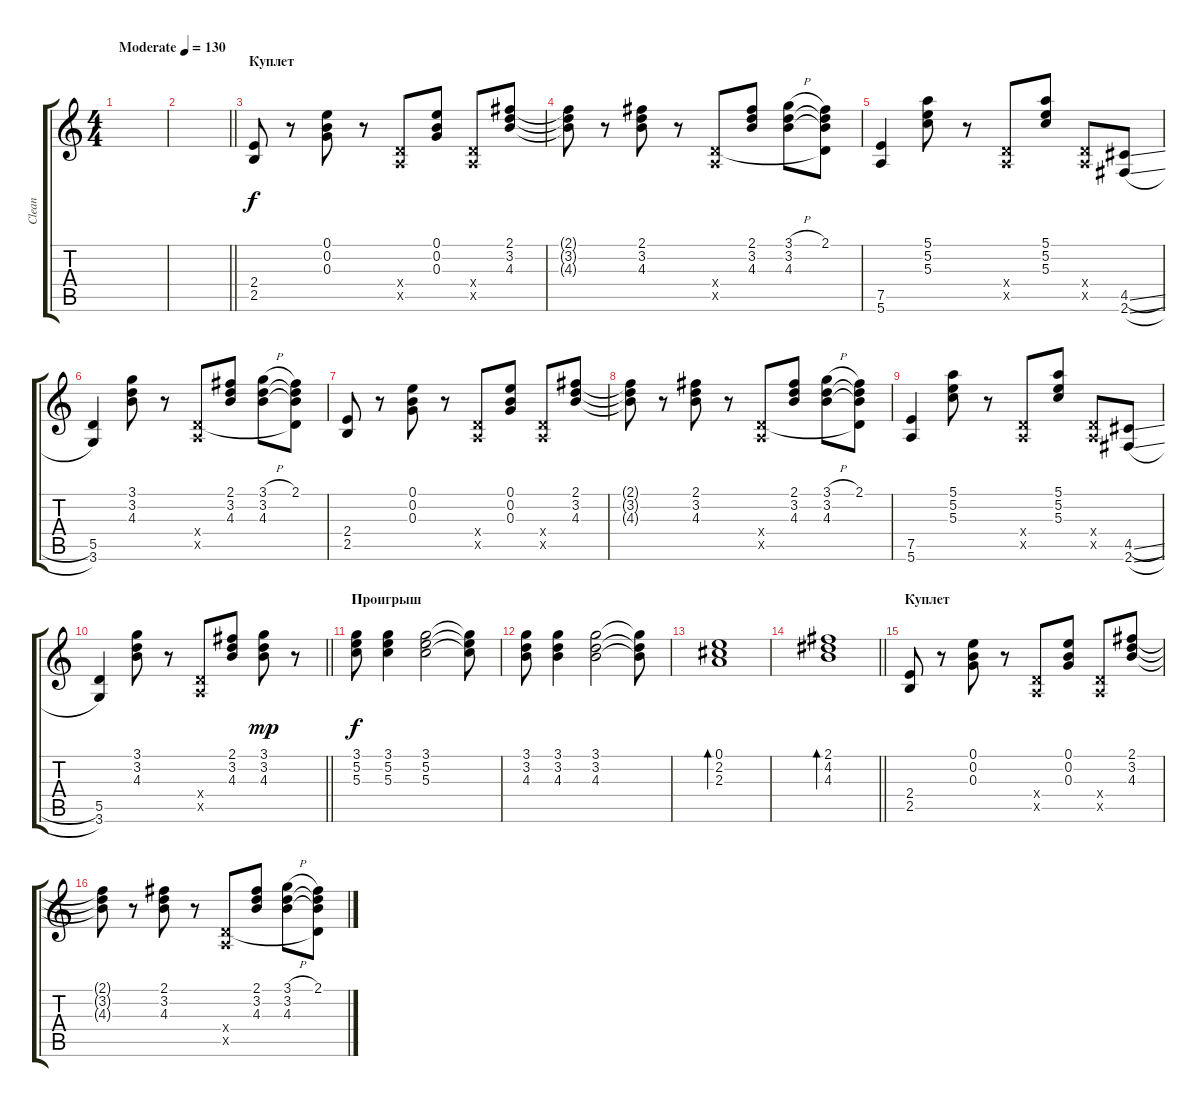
\track ("Clean" "Clean") {instrument electricguitarjazz}
\staff {score tabs}
\tuning (E4 B3 G3 D3 A2 E2) {hide}
\ts (4 4)
\tempo (130 "Moderate")
\clef g2
\ks c
|
\barLineRight lightlight
|
\section ("" "Куплет")
(2.4 2.5).8 r.8 (0.1 0.2 0.3).8 r.8 (0.4{x} 0.5{x}).8 (0.1 0.2 0.3).8 (0.4{x} 0.5{x}).8 (2.1 3.2 4.3).8 |
(2.1{t} 3.2{t} 4.3{t}).8 r.8 (2.1 3.2 4.3).8 r.8 (0.4{x} 0.5{x}).8 (2.1 3.2 4.3).8 (3.1{h} 3.2 4.3).8 (2.1 3.2{t} 4.3{t} 0.4{t}).8 |
(7.5 5.6).4 (5.1 5.2 5.3).8 r.8 (0.4{x} 0.5{x}).8 (5.1 5.2 5.3).8 (0.4{x} 0.5{x}).8 (4.5{sl} 2.6{sl}).8 |
(5.5 3.6).4 (3.1 3.2 4.3).8 r.8 (0.4{x} 0.5{x}).8 (2.1 3.2 4.3).8 (3.1{h} 3.2 4.3).8 (2.1 3.2{t} 4.3{t} 0.4{t}).8 |
(2.4 2.5).8 r.8 (0.1 0.2 0.3).8 r.8 (0.4{x} 0.5{x}).8 (0.1 0.2 0.3).8 (0.4{x} 0.5{x}).8 (2.1 3.2 4.3).8 |
(2.1{t} 3.2{t} 4.3{t}).8 r.8 (2.1 3.2 4.3).8 r.8 (0.4{x} 0.5{x}).8 (2.1 3.2 4.3).8 (3.1{h} 3.2 4.3).8 (2.1 3.2{t} 4.3{t} 0.4{t}).8 |
(7.5 5.6).4 (5.1 5.2 5.3).8 r.8 (0.4{x} 0.5{x}).8 (5.1 5.2 5.3).8 (0.4{x} 0.5{x}).8 (4.5{sl} 2.6{sl}).8 |
\barLineRight lightlight
(5.5 3.6).4 (3.1 3.2 4.3).8 r.8 (0.4{x} 0.5{x}).8 (2.1 3.2 4.3).8 (3.1 3.2 4.3).8{dy mp} r.8 |
\section ("" "Проигрыш")
(3.1 5.2 5.3).8{dy f} (3.1 5.2 5.3).4 (3.1 5.2 5.3).2 (3.1{t} 5.2{t} 5.3{t}).8 |
(3.1 3.2 4.3).8 (3.1 3.2 4.3).4 (3.1 3.2 4.3).2 (3.1{t} 3.2{t} 4.3{t}).8 |
(0.1 2.2 2.3).1{bd 120} |
\barLineRight lightlight
(2.1 4.2 4.3).1{bd 120} |
\section ("" "Куплет")
(2.4 2.5).8 r.8 (0.1 0.2 0.3).8 r.8 (0.4{x} 0.5{x}).8 (0.1 0.2 0.3).8 (0.4{x} 0.5{x}).8 (2.1 3.2 4.3).8 |
(2.1{t} 3.2{t} 4.3{t}).8 r.8 (2.1 3.2 4.3).8 r.8 (0.4{x} 0.5{x}).8 (2.1 3.2 4.3).8 (3.1{h} 3.2 4.3).8 (2.1 3.2{t} 4.3{t} 0.4{t}).8
